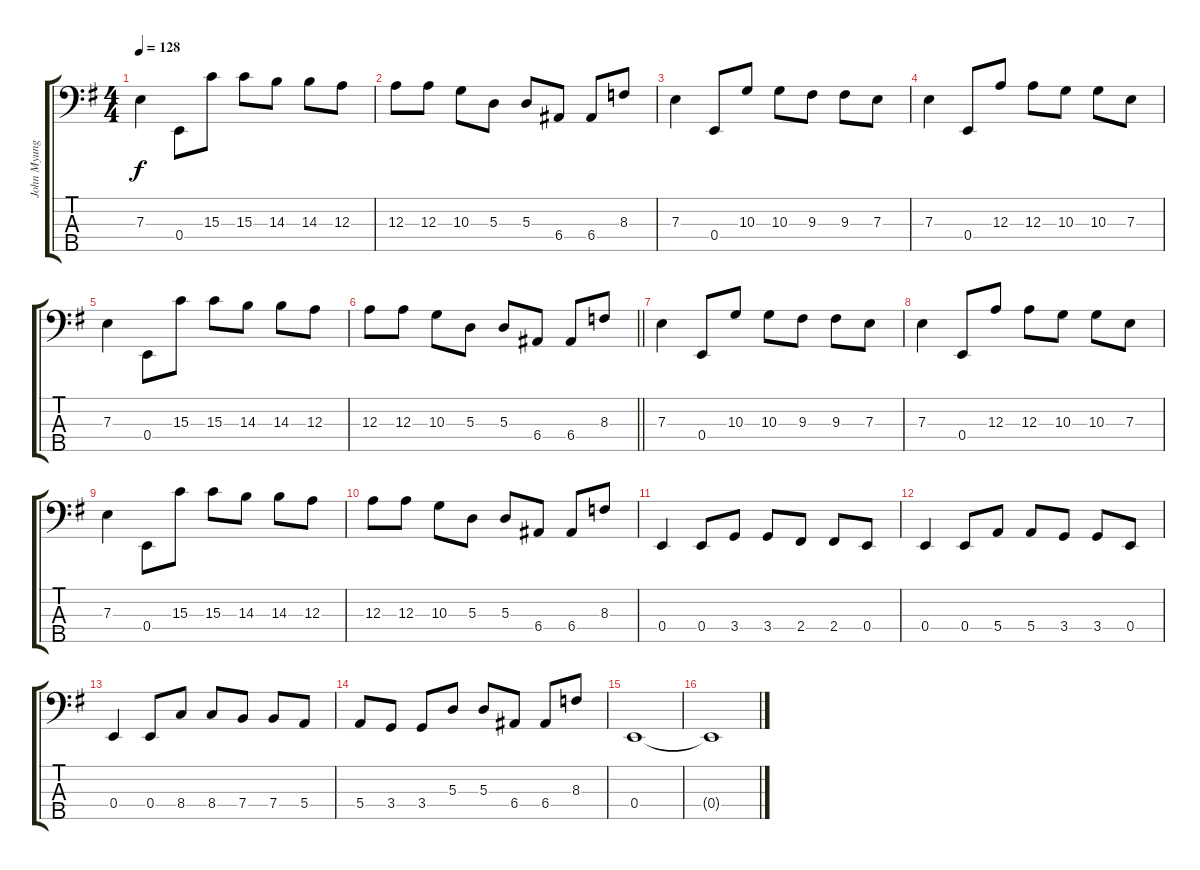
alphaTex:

\track ("John Myung" "John Myung") {instrument electricbassfinger}
\staff {score tabs}
\tuning (G2 D2 A1 E1 B0) {hide}
\ts (4 4)
\tempo 128
\clef f4
\ks eminor
7.3.4{dy f} 0.4.8 15.3.8 15.3.8 14.3.8 14.3.8 12.3.8 |
12.3.8 12.3.8 10.3.8 5.3.8 5.3.8 6.4.8 6.4.8 8.3.8 |
7.3.4 0.4.8 10.3.8 10.3.8 9.3.8 9.3.8 7.3.8 |
7.3.4 0.4.8 12.3.8 12.3.8 10.3.8 10.3.8 7.3.8 |
7.3.4 0.4.8 15.3.8 15.3.8 14.3.8 14.3.8 12.3.8 |
\barLineRight lightlight
12.3.8 12.3.8 10.3.8 5.3.8 5.3.8 6.4.8 6.4.8 8.3.8 |
7.3.4 0.4.8 10.3.8 10.3.8 9.3.8 9.3.8 7.3.8 |
7.3.4 0.4.8 12.3.8 12.3.8 10.3.8 10.3.8 7.3.8 |
7.3.4 0.4.8 15.3.8 15.3.8 14.3.8 14.3.8 12.3.8 |
12.3.8 12.3.8 10.3.8 5.3.8 5.3.8 6.4.8 6.4.8 8.3.8 |
0.4.4 0.4.8 3.4.8 3.4.8 2.4.8 2.4.8 0.4.8 |
0.4.4 0.4.8 5.4.8 5.4.8 3.4.8 3.4.8 0.4.8 |
0.4.4 0.4.8 8.4.8 8.4.8 7.4.8 7.4.8 5.4.8 |
5.4.8 3.4.8 3.4.8 5.3.8 5.3.8 6.4.8 6.4.8 8.3.8 |
0.4.1{volume 0} |
0.4{t}.1
